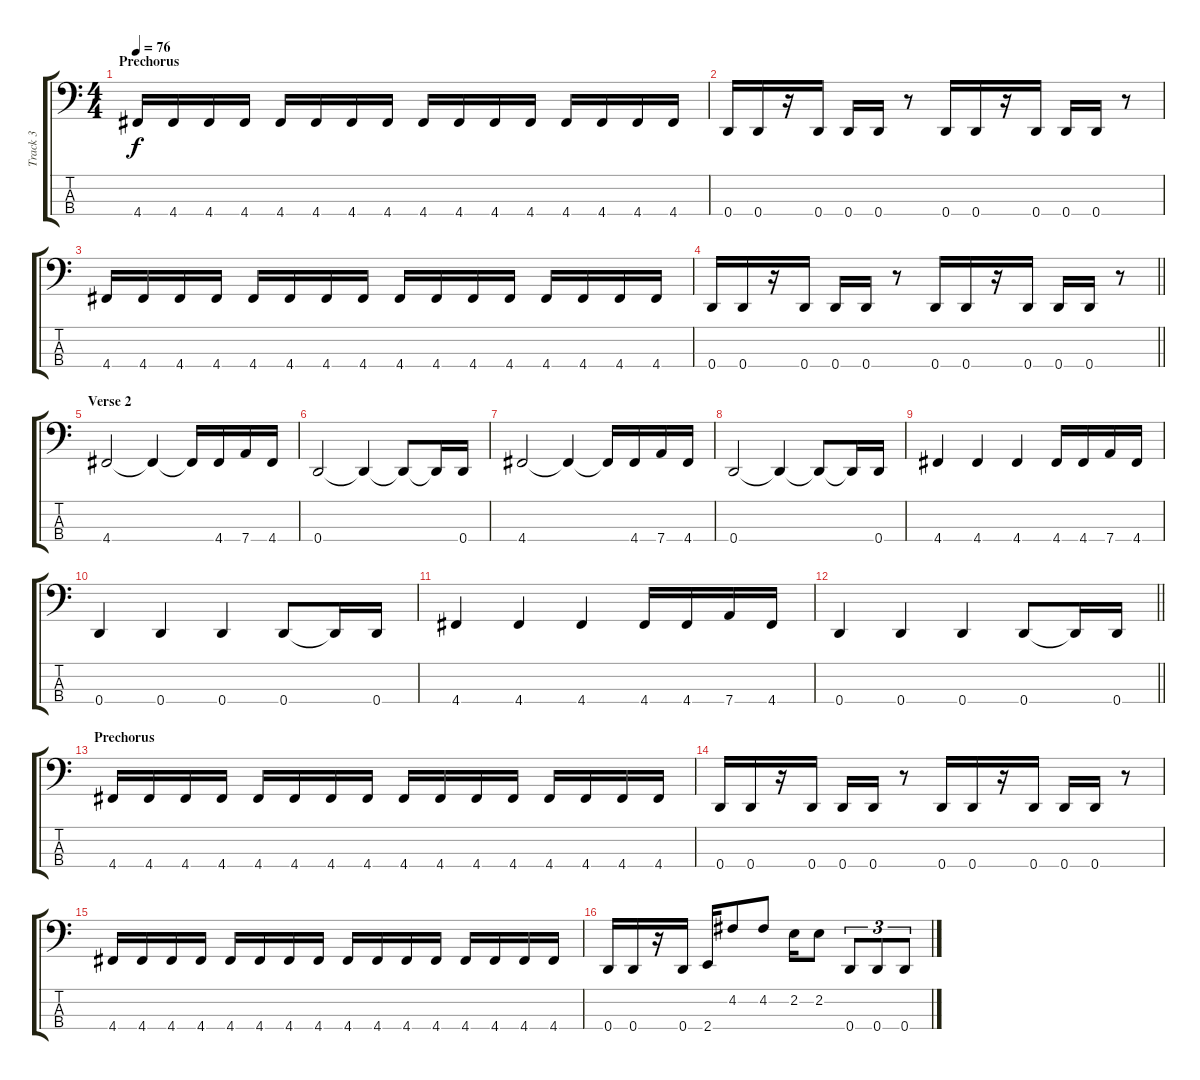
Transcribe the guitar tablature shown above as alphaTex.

\track ("Track 3" "Track 3") {instrument electricbasspick}
\staff {score tabs}
\tuning (G2 D2 A1 D1) {hide}
\ts (4 4)
\section ("" "Prechorus")
\tempo 76
\clef f4
\ks c
4.4.16{dy f} 4.4.16 4.4.16 4.4.16 4.4.16 4.4.16 4.4.16 4.4.16 4.4.16 4.4.16 4.4.16 4.4.16 4.4.16 4.4.16 4.4.16 4.4.16 |
0.4.16 0.4.16 r.16 0.4.16 0.4.16 0.4.16 r.8 0.4.16 0.4.16 r.16 0.4.16 0.4.16 0.4.16 r.8 |
4.4.16 4.4.16 4.4.16 4.4.16 4.4.16 4.4.16 4.4.16 4.4.16 4.4.16 4.4.16 4.4.16 4.4.16 4.4.16 4.4.16 4.4.16 4.4.16 |
\barLineRight lightlight
0.4.16 0.4.16 r.16 0.4.16 0.4.16 0.4.16 r.8 0.4.16 0.4.16 r.16 0.4.16 0.4.16 0.4.16 r.8 |
\section ("" "Verse 2")
4.4.2 4.4{t}.4 4.4{t}.16 4.4.16 7.4.16 4.4.16 |
0.4.2 0.4{t}.4 0.4{t}.8 0.4{t}.16 0.4.16 |
4.4.2 4.4{t}.4 4.4{t}.16 4.4.16 7.4.16 4.4.16 |
0.4.2 0.4{t}.4 0.4{t}.8 0.4{t}.16 0.4.16 |
4.4.4 4.4.4 4.4.4 4.4.16 4.4.16 7.4.16 4.4.16 |
0.4.4 0.4.4 0.4.4 0.4.8 0.4{t}.16 0.4.16 |
4.4.4 4.4.4 4.4.4 4.4.16 4.4.16 7.4.16 4.4.16 |
\barLineRight lightlight
0.4.4 0.4.4 0.4.4 0.4.8 0.4{t}.16 0.4.16 |
\section ("" "Prechorus")
4.4.16 4.4.16 4.4.16 4.4.16 4.4.16 4.4.16 4.4.16 4.4.16 4.4.16 4.4.16 4.4.16 4.4.16 4.4.16 4.4.16 4.4.16 4.4.16 |
0.4.16 0.4.16 r.16 0.4.16 0.4.16 0.4.16 r.8 0.4.16 0.4.16 r.16 0.4.16 0.4.16 0.4.16 r.8 |
4.4.16 4.4.16 4.4.16 4.4.16 4.4.16 4.4.16 4.4.16 4.4.16 4.4.16 4.4.16 4.4.16 4.4.16 4.4.16 4.4.16 4.4.16 4.4.16 |
0.4.16 0.4.16 r.16 0.4.16 2.4.16 4.2.8 4.2.8 2.2.16 2.2.8 0.4.8{tu (3 2)} 0.4.8{tu (3 2)} 0.4.8{tu (3 2)}
